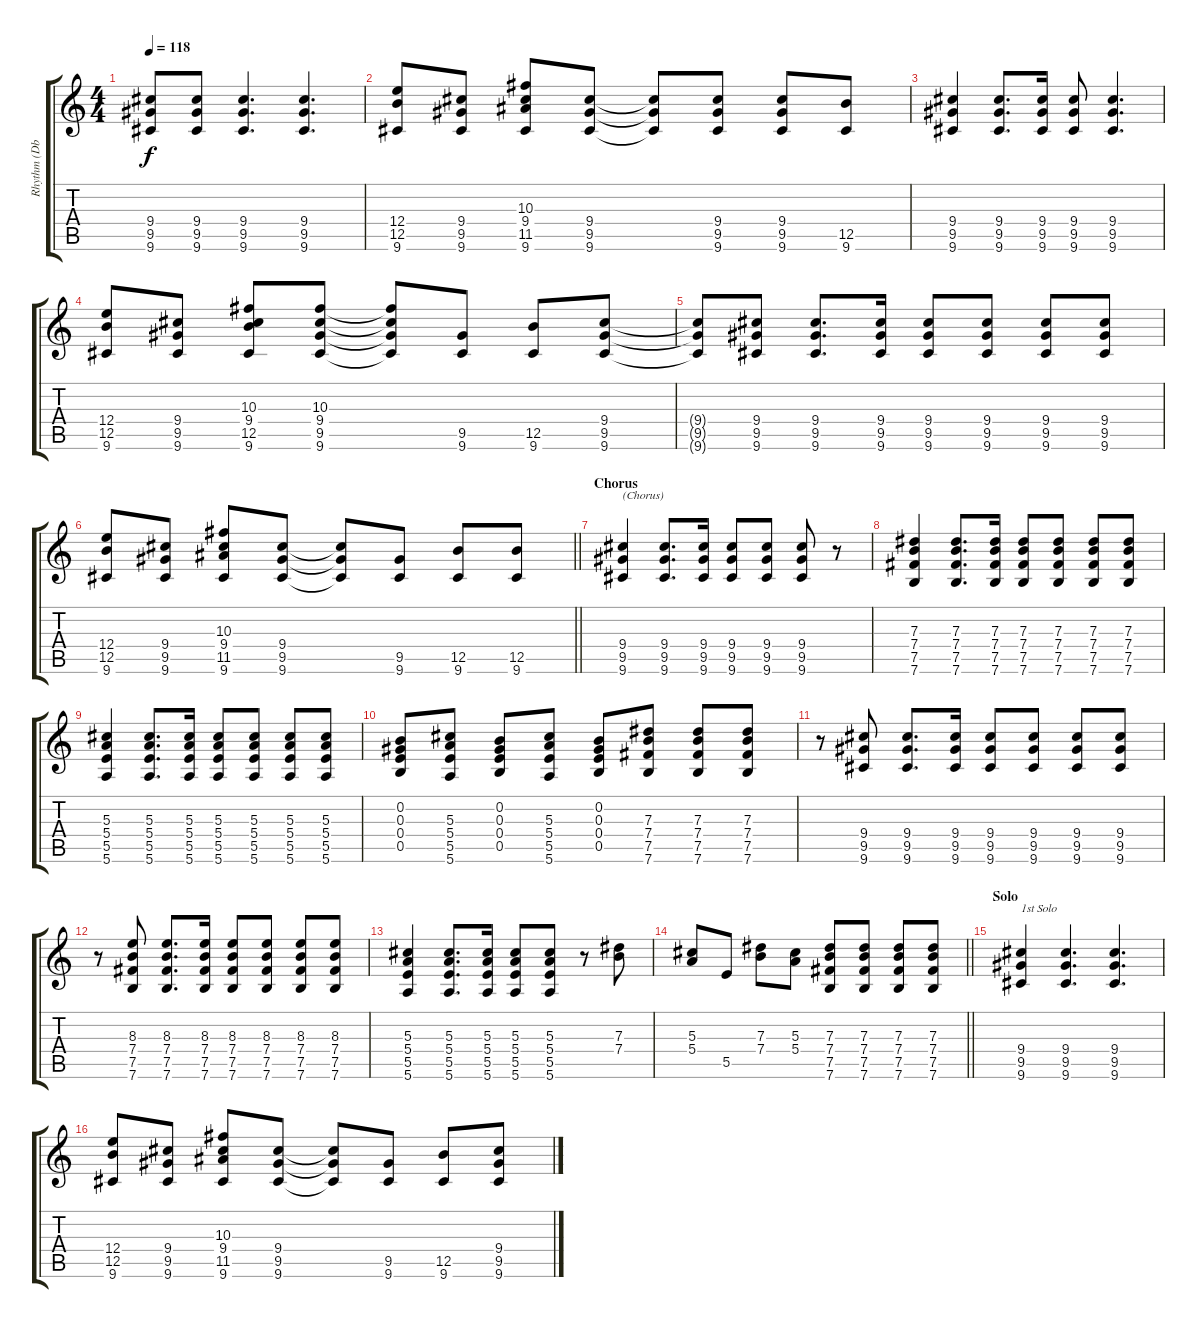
\track ("Rhythm (Dbl Track)" "Rhythm (Db") {instrument electricguitarjazz}
\staff {score tabs}
\tuning (E4 B3 Ab3 E3 B2 E2) {hide}
\ts (4 4)
\tempo 118
\clef g2
\ks c
(9.4{t} 9.5{t} 9.6{t}).8{dy f} (9.4 9.5 9.6).8 (9.4 9.5 9.6).4{d} (9.4 9.5 9.6).4{d} |
(12.4 12.5 9.6).8 (9.4 9.5 9.6).8 (10.3 9.4 11.5 9.6).8 (9.4 9.5 9.6).8 (9.4{t} 9.5{t} 9.6{t}).8 (9.4 9.5 9.6).8 (9.4 9.5 9.6).8 (12.5 9.6).8 |
(9.4 9.5 9.6).4 (9.4 9.5 9.6).8{d} (9.4 9.5 9.6).16 (9.4 9.5 9.6).8 (9.4 9.5 9.6).4{d} |
(12.4 12.5 9.6).8 (9.4 9.5 9.6).8 (10.3 9.4 12.5 9.6).8 (10.3 9.4 9.5 9.6).8 (10.3{t} 9.4{t} 9.5{t} 9.6{t}).8 (9.5 9.6).8 (12.5 9.6).8 (9.4 9.5 9.6).8 |
(9.4{t} 9.5{t} 9.6{t}).8 (9.4 9.5 9.6).8 (9.4 9.5 9.6).8{d} (9.4 9.5 9.6).16 (9.4 9.5 9.6).8 (9.4 9.5 9.6).8 (9.4 9.5 9.6).8 (9.4 9.5 9.6).8 |
\barLineRight lightlight
(12.4 12.5 9.6).8 (9.4 9.5 9.6).8 (10.3 9.4 11.5 9.6).8 (9.4 9.5 9.6).8 (9.4{t} 9.5{t} 9.6{t}).8 (9.5 9.6).8 (12.5 9.6).8 (12.5 9.6).8 |
\section ("" "Chorus")
(9.4 9.5 9.6).4{txt "(Chorus)"} (9.4 9.5 9.6).8{d} (9.4 9.5 9.6).16 (9.4 9.5 9.6).8 (9.4 9.5 9.6).8 (9.4 9.5 9.6).8 r.8 |
(7.3 7.4 7.5 7.6).4 (7.3 7.4 7.5 7.6).8{d} (7.3 7.4 7.5 7.6).16 (7.3 7.4 7.5 7.6).8 (7.3 7.4 7.5 7.6).8 (7.3 7.4 7.5 7.6).8 (7.3 7.4 7.5 7.6).8 |
(5.3 5.4 5.5 5.6).4 (5.3 5.4 5.5 5.6).8{d} (5.3 5.4 5.5 5.6).16 (5.3 5.4 5.5 5.6).8 (5.3 5.4 5.5 5.6).8 (5.3 5.4 5.5 5.6).8 (5.3 5.4 5.5 5.6).8 |
(0.2 0.3 0.4 0.5).8 (5.3 5.4 5.5 5.6).8 (0.2 0.3 0.4 0.5).8 (5.3 5.4 5.5 5.6).8 (0.2 0.3 0.4 0.5).8 (7.3 7.4 7.5 7.6).8 (7.3 7.4 7.5 7.6).8 (7.3 7.4 7.5 7.6).8 |
r.8 (9.4 9.5 9.6).8 (9.4 9.5 9.6).8{d} (9.4 9.5 9.6).16 (9.4 9.5 9.6).8 (9.4 9.5 9.6).8 (9.4 9.5 9.6).8 (9.4 9.5 9.6).8 |
r.8 (8.3 7.4 7.5 7.6).8 (8.3 7.4 7.5 7.6).8{d} (8.3 7.4 7.5 7.6).16 (8.3 7.4 7.5 7.6).8 (8.3 7.4 7.5 7.6).8 (8.3 7.4 7.5 7.6).8 (8.3 7.4 7.5 7.6).8 |
(5.3 5.4 5.5 5.6).4 (5.3 5.4 5.5 5.6).8{d} (5.3 5.4 5.5 5.6).16 (5.3 5.4 5.5 5.6).8 (5.3 5.4 5.5 5.6).8 r.8 (7.3 7.4).8 |
\barLineRight lightlight
(5.3 5.4).8 5.5.8 (7.3 7.4).8 (5.3 5.4).8 (7.3 7.4 7.5 7.6).8 (7.3 7.4 7.5 7.6).8 (7.3 7.4 7.5 7.6).8 (7.3 7.4 7.5 7.6).8 |
\section ("" "Solo")
(9.4 9.5 9.6).4{txt "1st Solo"} (9.4 9.5 9.6).4{d} (9.4 9.5 9.6).4{d} |
(12.4 12.5 9.6).8 (9.4 9.5 9.6).8 (10.3 9.4 11.5 9.6).8 (9.4 9.5 9.6).8 (9.4{t} 9.5{t} 9.6{t}).8 (9.5 9.6).8 (12.5 9.6).8 (9.4 9.5 9.6).8
